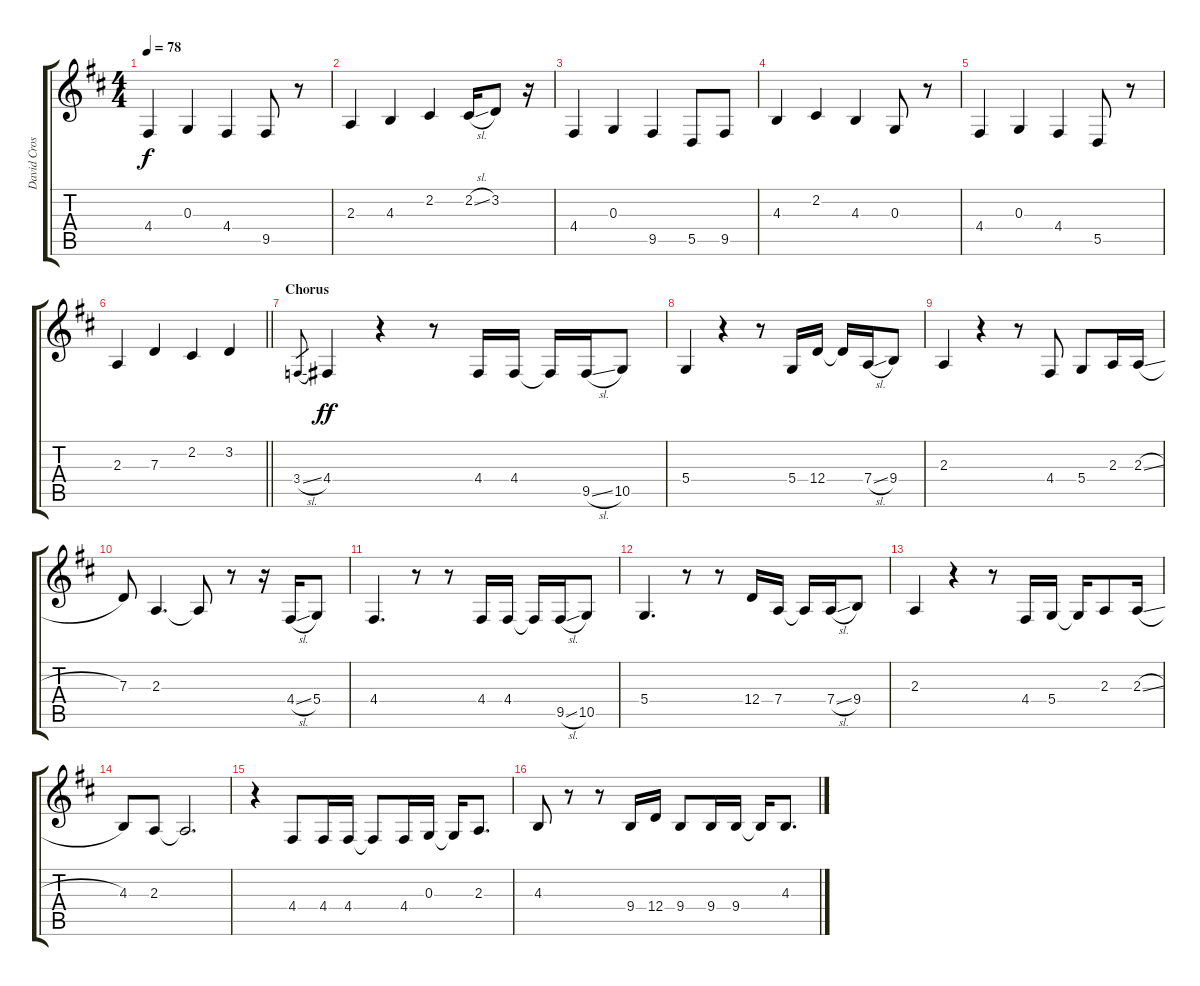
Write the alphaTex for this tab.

\track ("David Crosby (vocal)" "David Cros") {instrument baritonesax}
\staff {score tabs}
\tuning (E4 B3 G3 D3 A2 E2) {hide}
\ts (4 4)
\tempo 78
\clef g2
\ks d
4.4.4{dy f} 0.3.4 4.4.4 9.5.8 r.8 |
2.3.4 4.3.4 2.2.4 2.2{sl}.16 3.2.8 r.16 |
4.4.4 0.3.4 9.5.4 5.5.8 9.5.8 |
4.3.4 2.2.4 4.3.4 0.3.8 r.8 |
4.4.4 0.3.4 4.4.4 5.5.8 r.8 |
\barLineRight lightlight
2.3.4 7.3.4 2.2.4 3.2.4 |
\section ("" "Chorus")
3.4{sl}.8{gr} 4.4.4{dy ff} r.4 r.8 4.4.16 4.4.16 4.4{t}.16 9.5{sl}.16 10.5.8 |
5.4.4 r.4 r.8 5.4.16 12.4.16 12.4{t}.16 7.4{sl}.16 9.4.8 |
2.3.4 r.4 r.8 4.4.8 5.4.8 2.3.16 2.3{sl}.16 |
7.3.8 2.3.4{d} 2.3{t}.8 r.8 r.16 4.4{sl}.16 5.4.8 |
4.4.4{d} r.8 r.8 4.4.16 4.4.16 4.4{t}.16 9.5{sl}.16 10.5.8 |
5.4.4{d} r.8 r.8 12.4.16 7.4.16 7.4{t}.16 7.4{sl}.16 9.4.8 |
2.3.4 r.4 r.8 4.4.16 5.4.16 5.4{t}.16 2.3.8 2.3{sl}.16 |
4.3.8 2.3.8 2.3{t}.2{d} |
r.4 4.4.8 4.4.16 4.4.16 4.4{t}.8 4.4.16 0.3.16 0.3{t}.16 2.3.8{d} |
4.3.8 r.8 r.8 9.4.16 12.4.16 9.4.8 9.4.16 9.4.16 9.4{t}.16 4.3.8{d}
